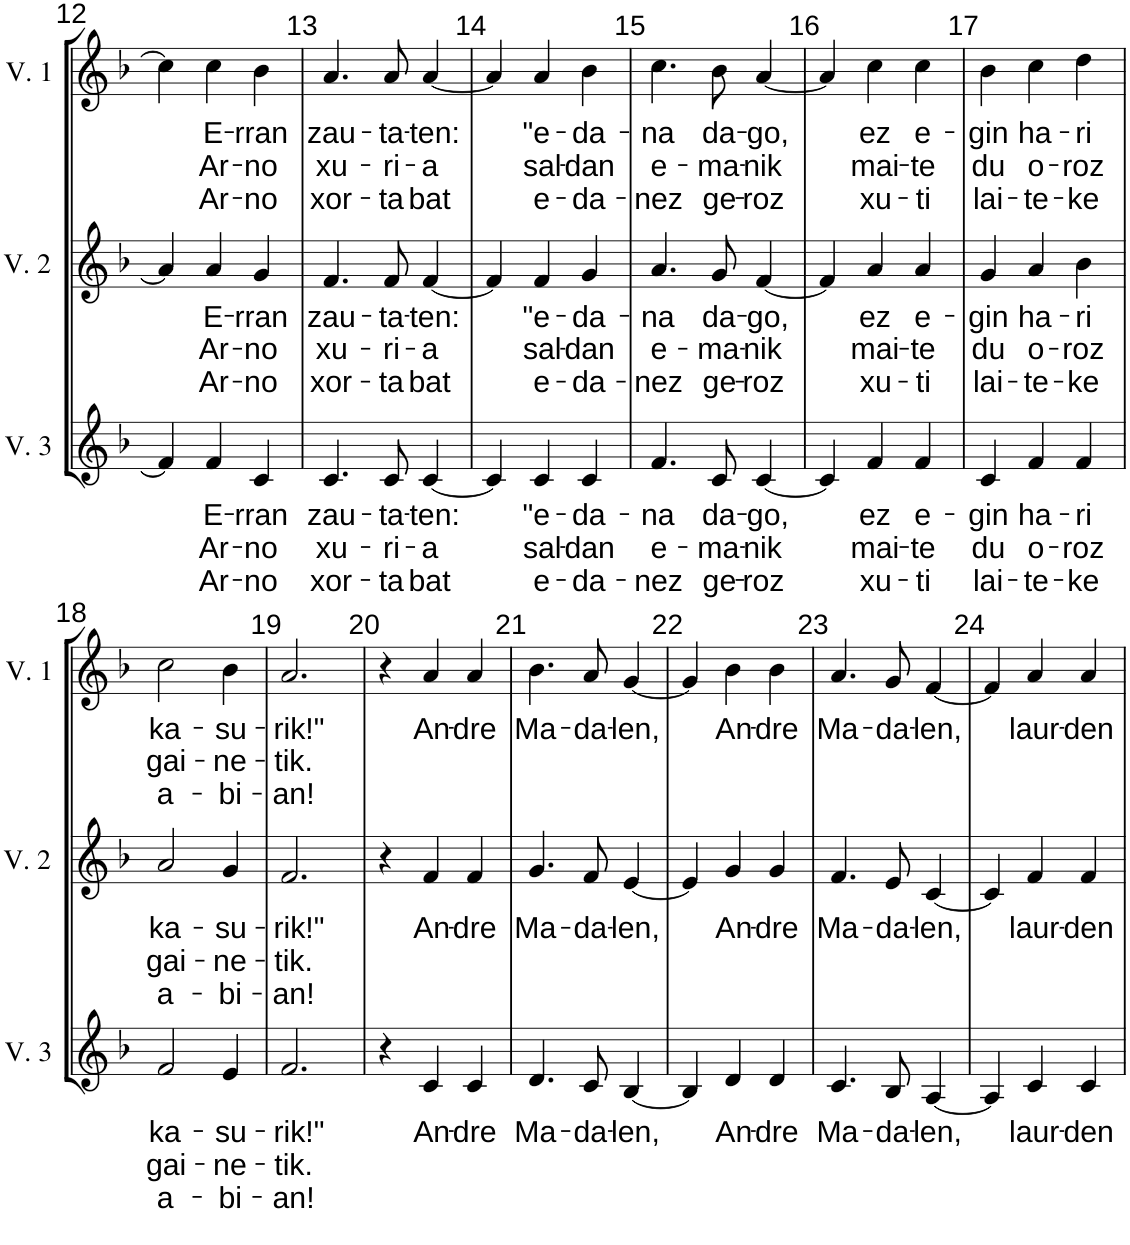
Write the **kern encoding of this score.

**kern	**text	**text	**text	**kern	**text	**text	**text	**kern	**text	**text	**text
*part3	*part3	*part3	*part3	*part2	*part2	*part2	*part2	*part1	*part1	*part1	*part1
*staff3	*staff3	*staff3	*staff3	*staff2	*staff2	*staff2	*staff2	*staff1	*staff1	*staff1	*staff1
*I"Voix 3	*	*	*	*I"Voix 2	*	*	*	*I"Voix 1	*	*	*
*I'V. 3	*	*	*	*I'V. 2	*	*	*	*I'V. 1	*	*	*
!!LO:PB:g=z
*clefG2	*	*	*	*clefG2	*	*	*	*clefG2	*	*	*
*k[b-]	*	*	*	*k[b-]	*	*	*	*k[b-]	*	*	*
*M3/4	*	*	*	*M3/4	*	*	*	*M3/4	*	*	*
=12	=12	=12	=12	=12	=12	=12	=12	=12	=12	=12	=12
4f/]	.	.	.	4a/]	.	.	.	4cc\]	.	.	.
!	!LO:LY:b	!LO:LY:b	!LO:LY:b	!	!LO:LY:b	!LO:LY:b	!LO:LY:b	!	!LO:LY:b	!LO:LY:b	!LO:LY:b
4f/	E-	Ar-	Ar-	4a/	E-	Ar-	Ar-	4cc\	E-	Ar-	Ar-
!	!LO:LY:b	!LO:LY:b	!LO:LY:b	!	!LO:LY:b	!LO:LY:b	!LO:LY:b	!	!LO:LY:b	!LO:LY:b	!LO:LY:b
4c/	-rran	-no	-no	4g/	-rran	-no	-no	4b-\	-rran	-no	-no
=13	=13	=13	=13	=13	=13	=13	=13	=13	=13	=13	=13
!	!LO:LY:b	!LO:LY:b	!LO:LY:b	!	!LO:LY:b	!LO:LY:b	!LO:LY:b	!	!LO:LY:b	!LO:LY:b	!LO:LY:b
4.c/	zau-	xu-	xor-	4.f/	zau-	xu-	xor-	4.a/	zau-	xu-	xor-
!	!LO:LY:b	!LO:LY:b	!LO:LY:b	!	!LO:LY:b	!LO:LY:b	!LO:LY:b	!	!LO:LY:b	!LO:LY:b	!LO:LY:b
8c/	-ta-	-ri-	-ta	8f/	-ta-	-ri-	-ta	8a/	-ta-	-ri-	-ta
!	!LO:LY:b	!LO:LY:b	!LO:LY:b	!	!LO:LY:b	!LO:LY:b	!LO:LY:b	!	!LO:LY:b	!LO:LY:b	!LO:LY:b
[4c/	-ten:	-a	bat	[4f/	-ten:	-a	bat	[4a/	-ten:	-a	bat
=14	=14	=14	=14	=14	=14	=14	=14	=14	=14	=14	=14
4c/]	.	.	.	4f/]	.	.	.	4a/]	.	.	.
!	!LO:LY:b	!LO:LY:b	!LO:LY:b	!	!LO:LY:b	!LO:LY:b	!LO:LY:b	!	!LO:LY:b	!LO:LY:b	!LO:LY:b
4c/	"e-	sal-	e-	4f/	"e-	sal-	e-	4a/	"e-	sal-	e-
!	!LO:LY:b	!LO:LY:b	!LO:LY:b	!	!LO:LY:b	!LO:LY:b	!LO:LY:b	!	!LO:LY:b	!LO:LY:b	!LO:LY:b
4c/	-da-	-dan	-da-	4g/	-da-	-dan	-da-	4b-\	-da-	-dan	-da-
=15	=15	=15	=15	=15	=15	=15	=15	=15	=15	=15	=15
!	!LO:LY:b	!LO:LY:b	!LO:LY:b	!	!LO:LY:b	!LO:LY:b	!LO:LY:b	!	!LO:LY:b	!LO:LY:b	!LO:LY:b
4.f/	-na	e-	-nez	4.a/	-na	e-	-nez	4.cc\	-na	e-	-nez
!	!LO:LY:b	!LO:LY:b	!LO:LY:b	!	!LO:LY:b	!LO:LY:b	!LO:LY:b	!	!LO:LY:b	!LO:LY:b	!LO:LY:b
8c/	da-	-ma-	ge-	8g/	da-	-ma-	ge-	8b-\	da-	-ma-	ge-
!	!LO:LY:b	!LO:LY:b	!LO:LY:b	!	!LO:LY:b	!LO:LY:b	!LO:LY:b	!	!LO:LY:b	!LO:LY:b	!LO:LY:b
[4c/	-go,	-nik	-roz	[4f/	-go,	-nik	-roz	[4a/	-go,	-nik	-roz
=16	=16	=16	=16	=16	=16	=16	=16	=16	=16	=16	=16
4c/]	.	.	.	4f/]	.	.	.	4a/]	.	.	.
!	!LO:LY:b	!LO:LY:b	!LO:LY:b	!	!LO:LY:b	!LO:LY:b	!LO:LY:b	!	!LO:LY:b	!LO:LY:b	!LO:LY:b
4f/	ez	mai-	xu-	4a/	ez	mai-	xu-	4cc\	ez	mai-	xu-
!	!LO:LY:b	!LO:LY:b	!LO:LY:b	!	!LO:LY:b	!LO:LY:b	!LO:LY:b	!	!LO:LY:b	!LO:LY:b	!LO:LY:b
4f/	e-	-te	-ti	4a/	e-	-te	-ti	4cc\	e-	-te	-ti
=17	=17	=17	=17	=17	=17	=17	=17	=17	=17	=17	=17
!	!LO:LY:b	!LO:LY:b	!LO:LY:b	!	!LO:LY:b	!LO:LY:b	!LO:LY:b	!	!LO:LY:b	!LO:LY:b	!LO:LY:b
4c/	-gin	du	lai-	4g/	-gin	du	lai-	4b-\	-gin	du	lai-
!	!LO:LY:b	!LO:LY:b	!LO:LY:b	!	!LO:LY:b	!LO:LY:b	!LO:LY:b	!	!LO:LY:b	!LO:LY:b	!LO:LY:b
4f/	ha-	o-	-te-	4a/	ha-	o-	-te-	4cc\	ha-	o-	-te-
!	!LO:LY:b	!LO:LY:b	!LO:LY:b	!	!LO:LY:b	!LO:LY:b	!LO:LY:b	!	!LO:LY:b	!LO:LY:b	!LO:LY:b
4f/	-ri	-roz	-ke	4b-\	-ri	-roz	-ke	4dd\	-ri	-roz	-ke
!!LO:LB:g=z
=18	=18	=18	=18	=18	=18	=18	=18	=18	=18	=18	=18
!	!LO:LY:b	!LO:LY:b	!LO:LY:b	!	!LO:LY:b	!LO:LY:b	!LO:LY:b	!	!LO:LY:b	!LO:LY:b	!LO:LY:b
2f/	ka-	gai-	a-	2a/	ka-	gai-	a-	2cc\	ka-	gai-	a-
!	!LO:LY:b	!LO:LY:b	!LO:LY:b	!	!LO:LY:b	!LO:LY:b	!LO:LY:b	!	!LO:LY:b	!LO:LY:b	!LO:LY:b
4e/	-su-	-ne-	-bi-	4g/	-su-	-ne-	-bi-	4b-\	-su-	-ne-	-bi-
=19	=19	=19	=19	=19	=19	=19	=19	=19	=19	=19	=19
!	!LO:LY:b	!LO:LY:b	!LO:LY:b	!	!LO:LY:b	!LO:LY:b	!LO:LY:b	!	!LO:LY:b	!LO:LY:b	!LO:LY:b
2.f/	-rik!"	-tik.	-an!	2.f/	-rik!"	-tik.	-an!	2.a/	-rik!"	-tik.	-an!
=20	=20	=20	=20	=20	=20	=20	=20	=20	=20	=20	=20
4r	.	.	.	4r	.	.	.	4r	.	.	.
!	!LO:LY:b	!	!	!	!LO:LY:b	!	!	!	!LO:LY:b	!	!
4c/	An-	.	.	4f/	An-	.	.	4a/	An-	.	.
!	!LO:LY:b	!	!	!	!LO:LY:b	!	!	!	!LO:LY:b	!	!
4c/	-dre	.	.	4f/	-dre	.	.	4a/	-dre	.	.
=21	=21	=21	=21	=21	=21	=21	=21	=21	=21	=21	=21
!	!LO:LY:b	!	!	!	!LO:LY:b	!	!	!	!LO:LY:b	!	!
4.d/	Ma-	.	.	4.g/	Ma-	.	.	4.b-\	Ma-	.	.
!	!LO:LY:b	!	!	!	!LO:LY:b	!	!	!	!LO:LY:b	!	!
8c/	-da-	.	.	8f/	-da-	.	.	8a/	-da-	.	.
!	!LO:LY:b	!	!	!	!LO:LY:b	!	!	!	!LO:LY:b	!	!
[4B-/	-len,	.	.	[4e/	-len,	.	.	[4g/	-len,	.	.
=22	=22	=22	=22	=22	=22	=22	=22	=22	=22	=22	=22
4B-/]	.	.	.	4e/]	.	.	.	4g/]	.	.	.
!	!LO:LY:b	!	!	!	!LO:LY:b	!	!	!	!LO:LY:b	!	!
4d/	An-	.	.	4g/	An-	.	.	4b-\	An-	.	.
!	!LO:LY:b	!	!	!	!LO:LY:b	!	!	!	!LO:LY:b	!	!
4d/	-dre	.	.	4g/	-dre	.	.	4b-\	-dre	.	.
=23	=23	=23	=23	=23	=23	=23	=23	=23	=23	=23	=23
!	!LO:LY:b	!	!	!	!LO:LY:b	!	!	!	!LO:LY:b	!	!
4.c/	Ma-	.	.	4.f/	Ma-	.	.	4.a/	Ma-	.	.
!	!LO:LY:b	!	!	!	!LO:LY:b	!	!	!	!LO:LY:b	!	!
8B-/	-da-	.	.	8e/	-da-	.	.	8g/	-da-	.	.
!	!LO:LY:b	!	!	!	!LO:LY:b	!	!	!	!LO:LY:b	!	!
[4A/	-len,	.	.	[4c/	-len,	.	.	[4f/	-len,	.	.
=24	=24	=24	=24	=24	=24	=24	=24	=24	=24	=24	=24
4A/]	.	.	.	4c/]	.	.	.	4f/]	.	.	.
!	!LO:LY:b	!	!	!	!LO:LY:b	!	!	!	!LO:LY:b	!	!
4c/	laur-	.	.	4f/	laur-	.	.	4a/	laur-	.	.
!	!LO:LY:b	!	!	!	!LO:LY:b	!	!	!	!LO:LY:b	!	!
4c/	-den	.	.	4f/	-den	.	.	4a/	-den	.	.
=	=	=	=	=	=	=	=	=	=	=	=
*-	*-	*-	*-	*-	*-	*-	*-	*-	*-	*-	*-
